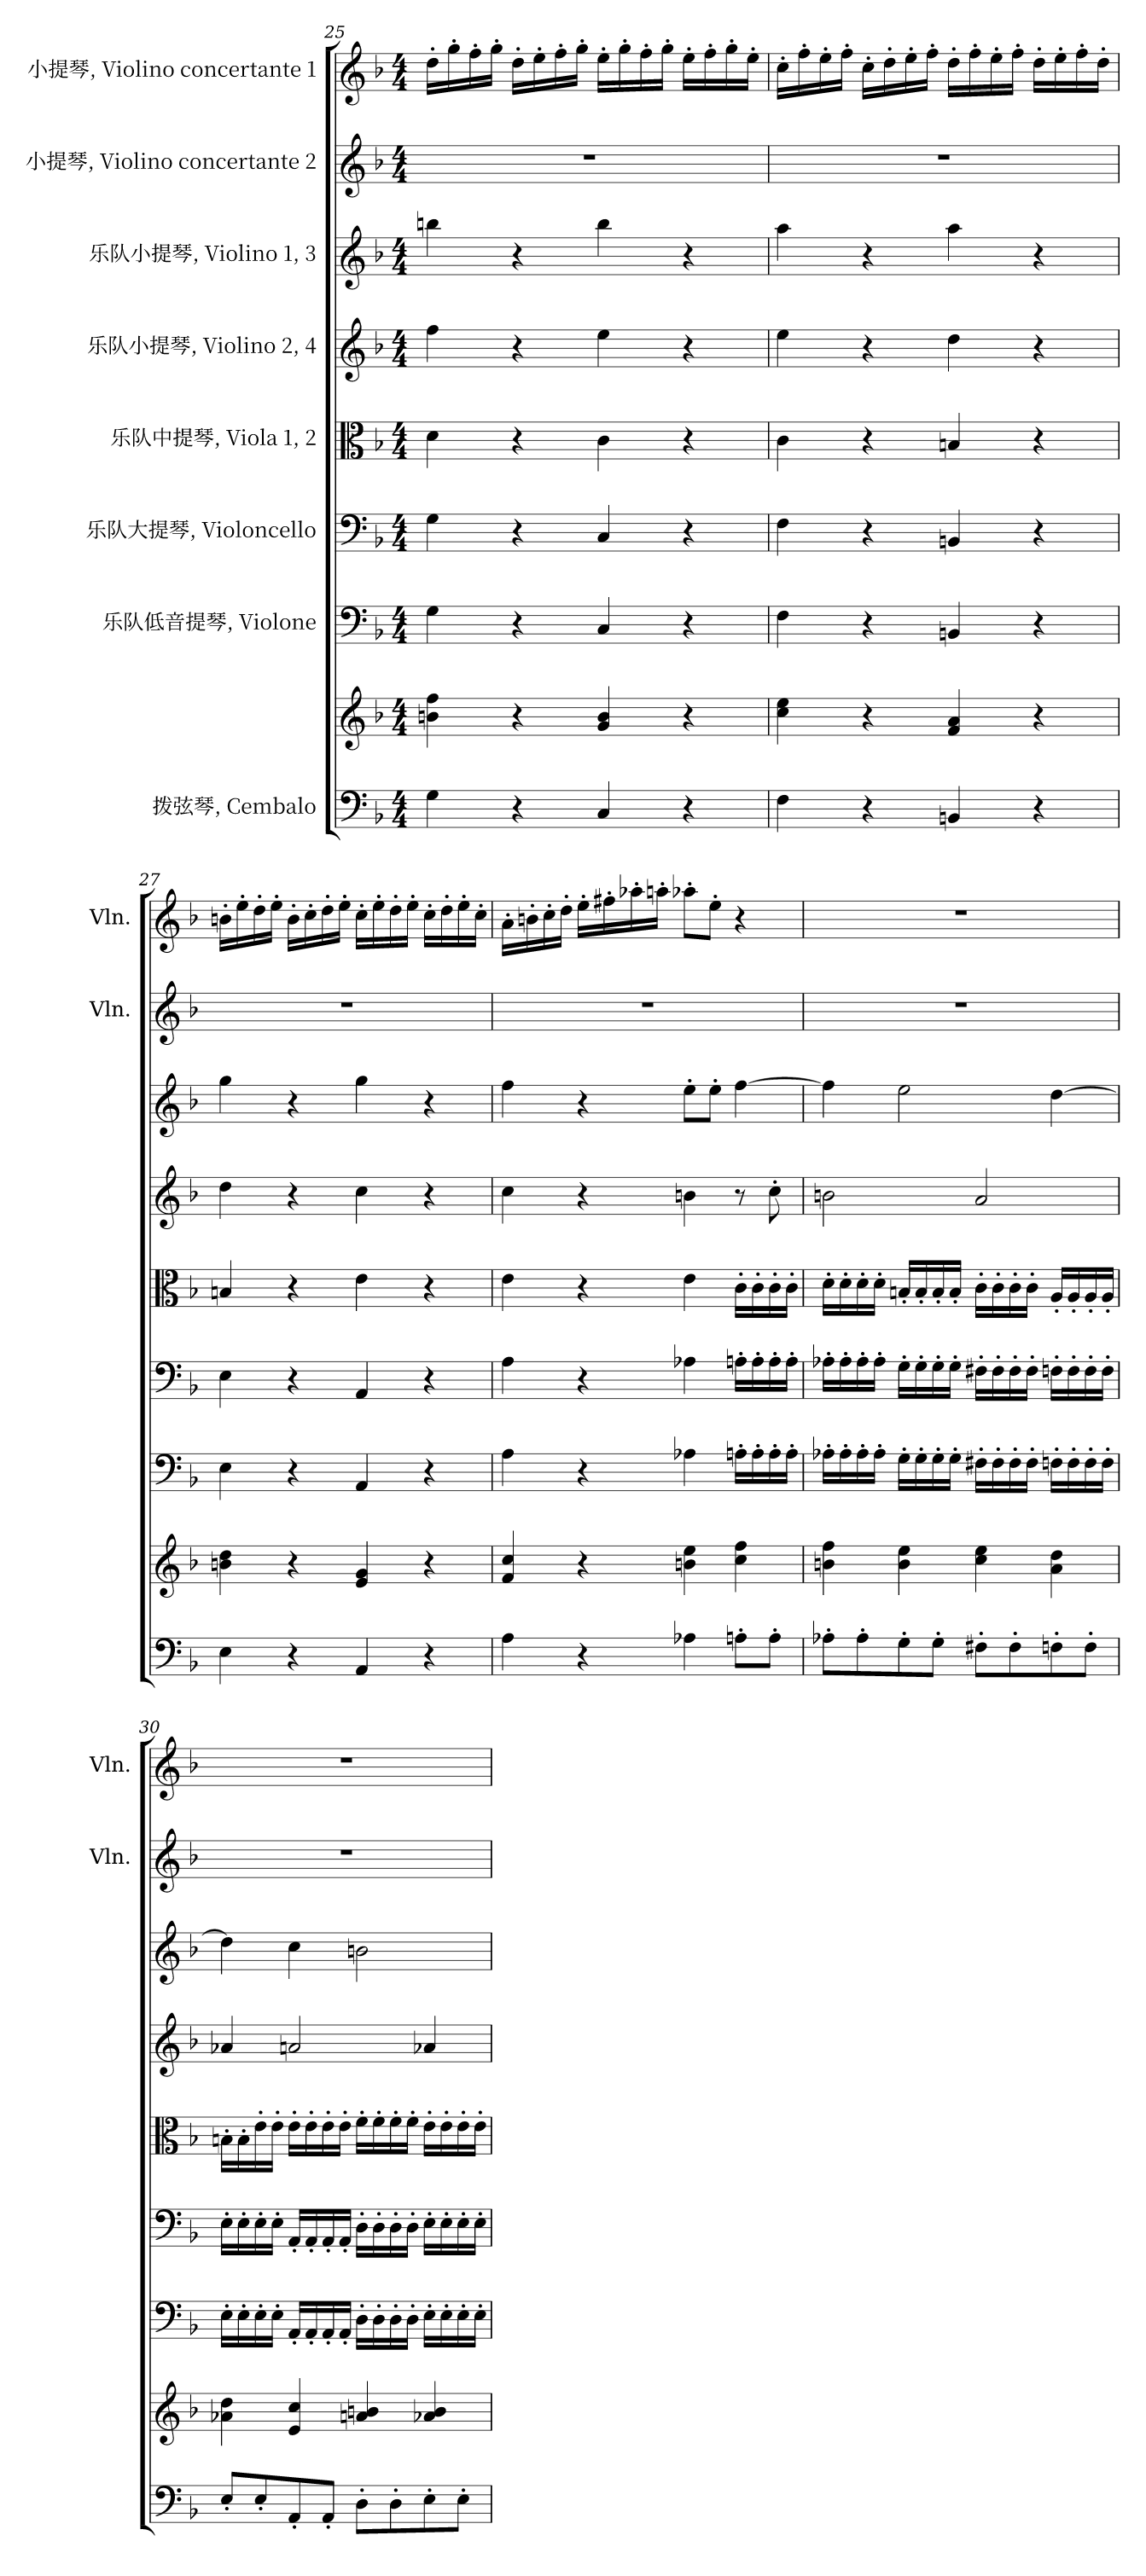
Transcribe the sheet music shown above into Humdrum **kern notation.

**kern	**kern	**kern	**kern	**kern	**kern	**kern	**kern	**kern
*part8	*part8	*part7	*part6	*part5	*part4	*part3	*part2	*part1
*staff9	*staff8	*staff7	*staff6	*staff5	*staff4	*staff3	*staff2	*staff1
*I"拨弦琴, Cembalo	*	*I"乐队低音提琴, Violone	*I"乐队大提琴, Violoncello	*I"乐队中提琴, Viola 1, 2	*I"乐队小提琴, Violino 2, 4	*I"乐队小提琴, Violino 1, 3	*I"小提琴, Violino concertante 2	*I"小提琴, Violino concertante 1
*	*	*	*	*	*	*	*I'Vln.	*I'Vln.
*clefF4	*clefG2	*clefF4	*clefF4	*clefC3	*clefG2	*clefG2	*clefG2	*clefG2
*	*	*ITrd7c12	*	*	*	*	*	*
*k[b-]	*k[b-]	*k[b-]	*k[b-]	*k[b-]	*k[b-]	*k[b-]	*k[b-]	*k[b-]
*M4/4	*M4/4	*M4/4	*M4/4	*M4/4	*M4/4	*M4/4	*M4/4	*M4/4
=25	=25	=25	=25	=25	=25	=25	=25	=25
4G\	4bn\ 4ff\	4GG\	4G\	4d\	4ff\	4bbn\	1r	16dd'\LL
.	.	.	.	.	.	.	.	16gg'\
.	.	.	.	.	.	.	.	16ff'\
.	.	.	.	.	.	.	.	16gg'\JJ
4r	4r	4r	4r	4r	4r	4r	.	16dd'\LL
.	.	.	.	.	.	.	.	16ee'\
.	.	.	.	.	.	.	.	16ff'\
.	.	.	.	.	.	.	.	16gg'\JJ
4C/	4g/ 4b/	4CC/	4C/	4c\	4ee\	4bb\	.	16ee'\LL
.	.	.	.	.	.	.	.	16gg'\
.	.	.	.	.	.	.	.	16ff'\
.	.	.	.	.	.	.	.	16gg'\JJ
4r	4r	4r	4r	4r	4r	4r	.	16ee'\LL
.	.	.	.	.	.	.	.	16ff'\
.	.	.	.	.	.	.	.	16gg'\
.	.	.	.	.	.	.	.	16ee'\JJ
!!LO:PB:g=z
=26	=26	=26	=26	=26	=26	=26	=26	=26
4F\	4cc\ 4ee\	4FF\	4F\	4c\	4ee\	4aa\	1r	16cc'\LL
.	.	.	.	.	.	.	.	16ff'\
.	.	.	.	.	.	.	.	16ee'\
.	.	.	.	.	.	.	.	16ff'\JJ
4r	4r	4r	4r	4r	4r	4r	.	16cc'\LL
.	.	.	.	.	.	.	.	16dd'\
.	.	.	.	.	.	.	.	16ee'\
.	.	.	.	.	.	.	.	16ff'\JJ
4BBn/	4f/ 4a/	4BBBn/	4BBn/	4Bn/	4dd\	4aa\	.	16dd'\LL
.	.	.	.	.	.	.	.	16ff'\
.	.	.	.	.	.	.	.	16ee'\
.	.	.	.	.	.	.	.	16ff'\JJ
4r	4r	4r	4r	4r	4r	4r	.	16dd'\LL
.	.	.	.	.	.	.	.	16ee'\
.	.	.	.	.	.	.	.	16ff'\
.	.	.	.	.	.	.	.	16dd'\JJ
=27	=27	=27	=27	=27	=27	=27	=27	=27
4E\	4bn\ 4dd\	4EE\	4E\	4Bn/	4dd\	4gg\	1r	16bn'\LL
.	.	.	.	.	.	.	.	16ee'\
.	.	.	.	.	.	.	.	16dd'\
.	.	.	.	.	.	.	.	16ee'\JJ
4r	4r	4r	4r	4r	4r	4r	.	16b'\LL
.	.	.	.	.	.	.	.	16cc'\
.	.	.	.	.	.	.	.	16dd'\
.	.	.	.	.	.	.	.	16ee'\JJ
4AA/	4e/ 4g/	4AAA/	4AA/	4e\	4cc\	4gg\	.	16cc'\LL
.	.	.	.	.	.	.	.	16ee'\
.	.	.	.	.	.	.	.	16dd'\
.	.	.	.	.	.	.	.	16ee'\JJ
4r	4r	4r	4r	4r	4r	4r	.	16cc'\LL
.	.	.	.	.	.	.	.	16dd'\
.	.	.	.	.	.	.	.	16ee'\
.	.	.	.	.	.	.	.	16cc'\JJ
!!LO:PB:g=z
=28	=28	=28	=28	=28	=28	=28	=28	=28
4A\	4f/ 4cc/	4AA\	4A\	4e\	4cc\	4ff\	1r	16a'\LL
.	.	.	.	.	.	.	.	16bn'\
.	.	.	.	.	.	.	.	16cc'\
.	.	.	.	.	.	.	.	16dd'\JJ
4r	4r	4r	4r	4r	4r	4r	.	16ee'\LL
.	.	.	.	.	.	.	.	16ff#X'\
.	.	.	.	.	.	.	.	16aa-X'\
.	.	.	.	.	.	.	.	16aan'\JJ
4A-X\	4bn\ 4ee\	4AA-X\	4A-X\	4e\	4bn\	8ee'\L	.	8aa-X'\L
.	.	.	.	.	.	8ee'\J	.	8ee'\J
8An'\L	4cc\ 4ff\	16AAn'\LL	16An'\LL	16c'\LL	8r	[4ff\	.	4r
.	.	16AA'\	16A'\	16c'\	.	.	.	.
8A'\J	.	16AA'\	16A'\	16c'\	8cc'\	.	.	.
.	.	16AA'\JJ	16A'\JJ	16c'\JJ	.	.	.	.
=29	=29	=29	=29	=29	=29	=29	=29	=29
8A-X'\L	4bn\ 4ff\	16AA-X'\LL	16A-X'\LL	16d'\LL	2bn\	4ff\]	1r	1r
.	.	16AA-'\	16A-'\	16d'\	.	.	.	.
8A-'\	.	16AA-'\	16A-'\	16d'\	.	.	.	.
.	.	16AA-'\JJ	16A-'\JJ	16d'\JJ	.	.	.	.
8G'\	4b\ 4ee\	16GG'\LL	16G'\LL	16Bn'/LL	.	2ee\	.	.
.	.	16GG'\	16G'\	16B'/	.	.	.	.
8G'\J	.	16GG'\	16G'\	16B'/	.	.	.	.
.	.	16GG'\JJ	16G'\JJ	16B'/JJ	.	.	.	.
8F#X'\L	4cc\ 4ee\	16FF#X'\LL	16F#X'\LL	16c'\LL	2a/	.	.	.
.	.	16FF#'\	16F#'\	16c'\	.	.	.	.
8F#'\	.	16FF#'\	16F#'\	16c'\	.	.	.	.
.	.	16FF#'\JJ	16F#'\JJ	16c'\JJ	.	.	.	.
8Fn'\	4a\ 4dd\	16FFn'\LL	16Fn'\LL	16A'/LL	.	[4dd\	.	.
.	.	16FF'\	16F'\	16A'/	.	.	.	.
8F'\J	.	16FF'\	16F'\	16A'/	.	.	.	.
.	.	16FF'\JJ	16F'\JJ	16A'/JJ	.	.	.	.
!!LO:PB:g=z
=30	=30	=30	=30	=30	=30	=30	=30	=30
8E'/L	4a-X\ 4dd\	16EE'\LL	16E'\LL	16Bn'\LL	4a-X/	4dd\]	1r	1r
.	.	16EE'\	16E'\	16B'\	.	.	.	.
8E'/	.	16EE'\	16E'\	16e'\	.	.	.	.
.	.	16EE'\JJ	16E'\JJ	16e'\JJ	.	.	.	.
8AA'/	4e/ 4cc/	16AAA'/LL	16AA'/LL	16e'\LL	2an/	4cc\	.	.
.	.	16AAA'/	16AA'/	16e'\	.	.	.	.
8AA'/J	.	16AAA'/	16AA'/	16e'\	.	.	.	.
.	.	16AAA'/JJ	16AA'/JJ	16e'\JJ	.	.	.	.
8D'\L	4an/ 4bn/	16DD'\LL	16D'\LL	16f'\LL	.	2bn\	.	.
.	.	16DD'\	16D'\	16f'\	.	.	.	.
8D'\	.	16DD'\	16D'\	16f'\	.	.	.	.
.	.	16DD'\JJ	16D'\JJ	16f'\JJ	.	.	.	.
8E'\	4a-X/ 4b/	16EE'\LL	16E'\LL	16e'\LL	4a-X/	.	.	.
.	.	16EE'\	16E'\	16e'\	.	.	.	.
8E'\J	.	16EE'\	16E'\	16e'\	.	.	.	.
.	.	16EE'\JJ	16E'\JJ	16e'\JJ	.	.	.	.
=	=	=	=	=	=	=	=	=
*-	*-	*-	*-	*-	*-	*-	*-	*-
